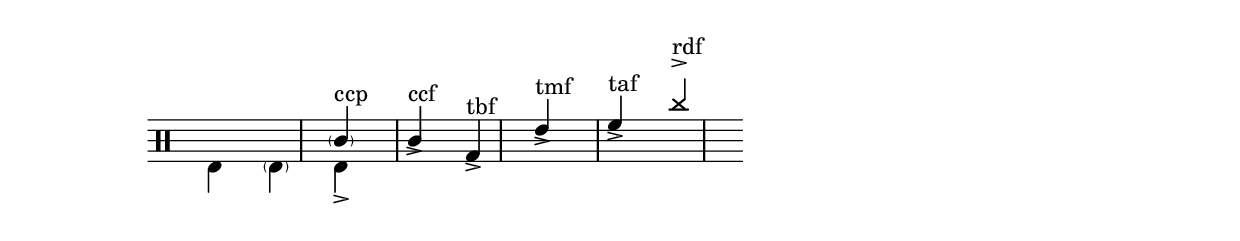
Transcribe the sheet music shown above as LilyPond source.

\version "2.22.1"
\include "../0_drum_style_perso.ly"

up = \drummode { 

  %\omit Score.BarLine
  \override Staff.TimeSignature.stencil = ##f
  \time 6/8
  \override Script.Y-offset = #'-1.0

  s s s s 
  \parenthesize sn-"ccp" s
  sn->-"ccf" s
  \once \override Script.Y-offset = #'-2.5 tomfl->-"tbf" s
  \once \override Script.Y-offset = #'0.0 tomml->-"tmf" s
  \once \override Script.Y-offset = #'0.5 tomh->-"taf" s
  \once \override Script.Y-offset = #'7.5 cymr->-"rdf" s
  %\once \override Script.Y-offset = #'-2.5 <cymr tomfl>-> s
  %\once \override Script.Y-offset = #'-2.5 <rb tomfl>-> s
  %\once \override Script.Y-offset = #'7.5 <sn cymr>-> s
  %\once \override Script.Y-offset = #'7.5 <ss cyms>-> \parenthesize sn
}

down = \drummode {

  \override Staff.TimeSignature.stencil = ##f

  bd s
  \parenthesize bd s
  bd-> s
}

\score {
  <<
	\new DrumStaff
	<<
	  \set DrumStaff.drumStyleTable = #(alist->hash-table mydrums)
	  \new DrumVoice { \voiceOne \up }
	  \new DrumVoice { \voiceTwo \down }
	>>
  >>
}
